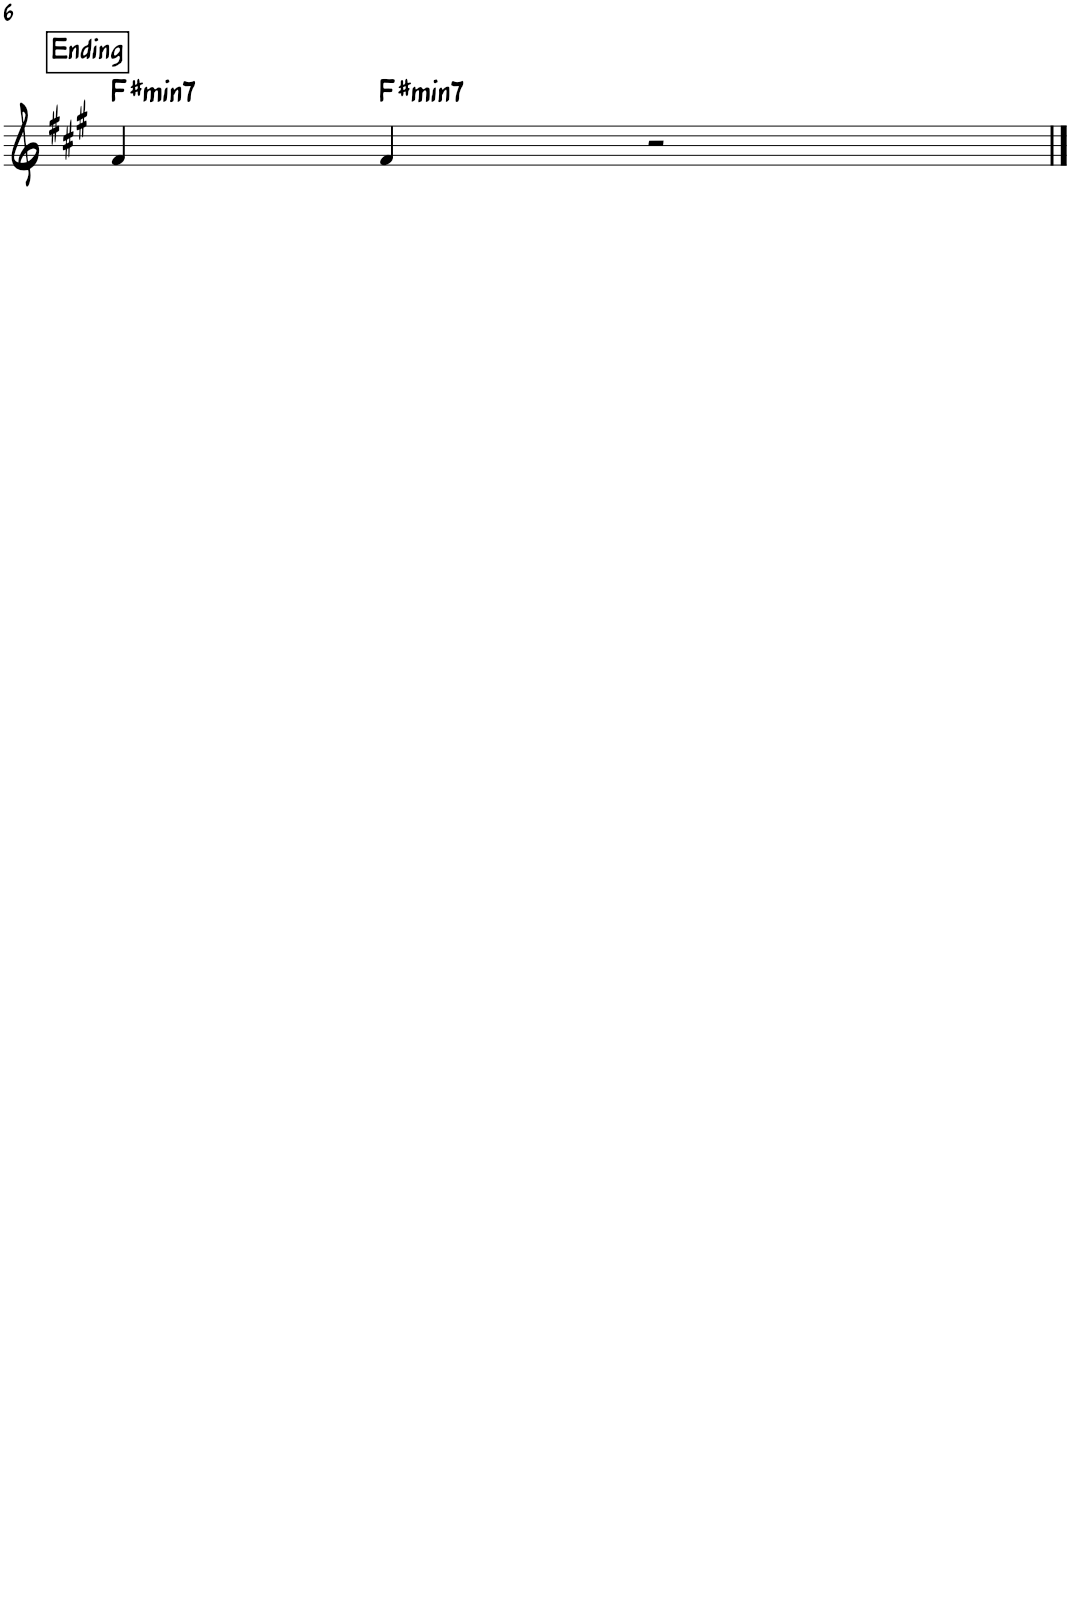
**kern	**kern	**kern	**harte	**kern	**harte
*part4	*part3	*part2	*part2	*part1	*part1
*staff4	*staff3	*staff2	*	*staff1	*
*I"Electric Bass	*I"Electric Bass	*I"Piano	*	*I"Bb Trumpet	*
*I'El. B.	*I'El. B.	*I'Pno.	*	*I'Bb Tpt.	*
!!LO:PB:g=z
*	*clefF4	*clefG2	*	*clefG2	*
*Trd7c12	*Trd7c12	*	*	*Trd1c2	*
*k[f#]	*k[f#]	*k[f#]	*	*k[f#c#g#]	*
*M4/4	*M4/4	*M4/4	*	*M4/4	*
!!LO:REH:place=s1:a:B:rj:fs=14:t=Ending
=167	=167	=167	=167	=167	=167
!	!	!	!LO:H:kt=min7	!	!LO:H:kt=min7
4EE	4EE	4e	E:min7	4f#/	F#:min7
!	!	!	!LO:H:kt=min7	!	!LO:H:kt=min7
4EE	4EE	4e	E:min7	4f#/	F#:min7
2r	2r	2r	.	2r	.
==	==	==	==	==	==
*-	*-	*-	*-	*-	*-
